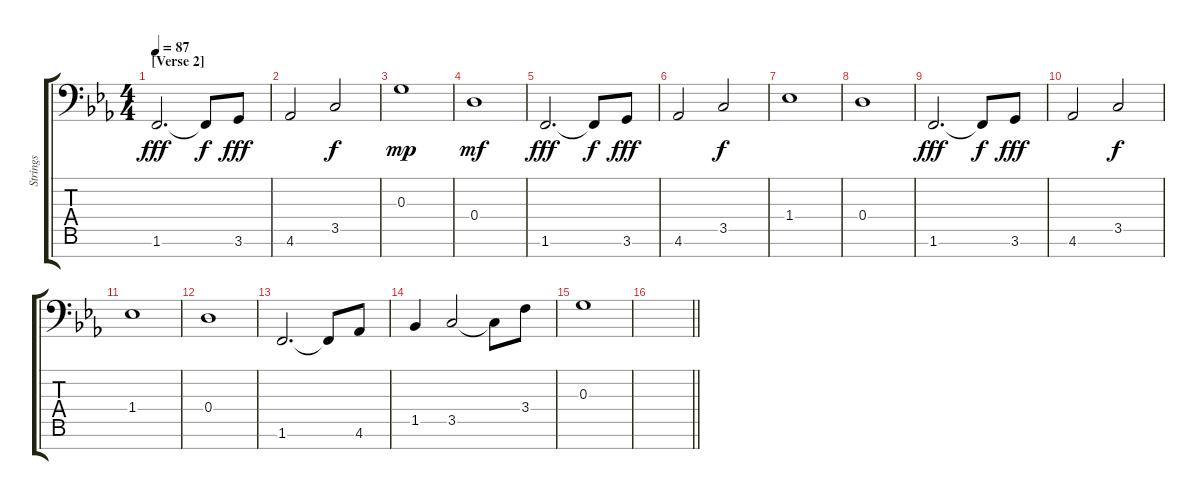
\track ("Strings" "Strings") {instrument stringensemble2}
\staff {score tabs}
\tuning (E4 B3 G3 D3 A2 E2 C-1) {hide}
\ts (4 4)
\section ("" "[Verse 2]")
\tempo 87
\clef f4
\ks eb
1.6.2{d dy fff} 1.6{t}.8{dy f} 3.6.8{dy fff} |
4.6.2 3.5.2{dy f} |
0.3.1{dy mp} |
0.4.1{dy mf} |
1.6.2{d dy fff} 1.6{t}.8{dy f} 3.6.8{dy fff} |
4.6.2 3.5.2{dy f} |
1.4.1 |
0.4.1 |
1.6.2{d dy fff} 1.6{t}.8{dy f} 3.6.8{dy fff} |
4.6.2 3.5.2{dy f} |
1.4.1 |
0.4.1 |
1.6.2{d} 1.6{t}.8 4.6.8 |
1.5.4 3.5.2 3.5{t}.8 3.4.8 |
0.3.1 |
\barLineRight lightlight
